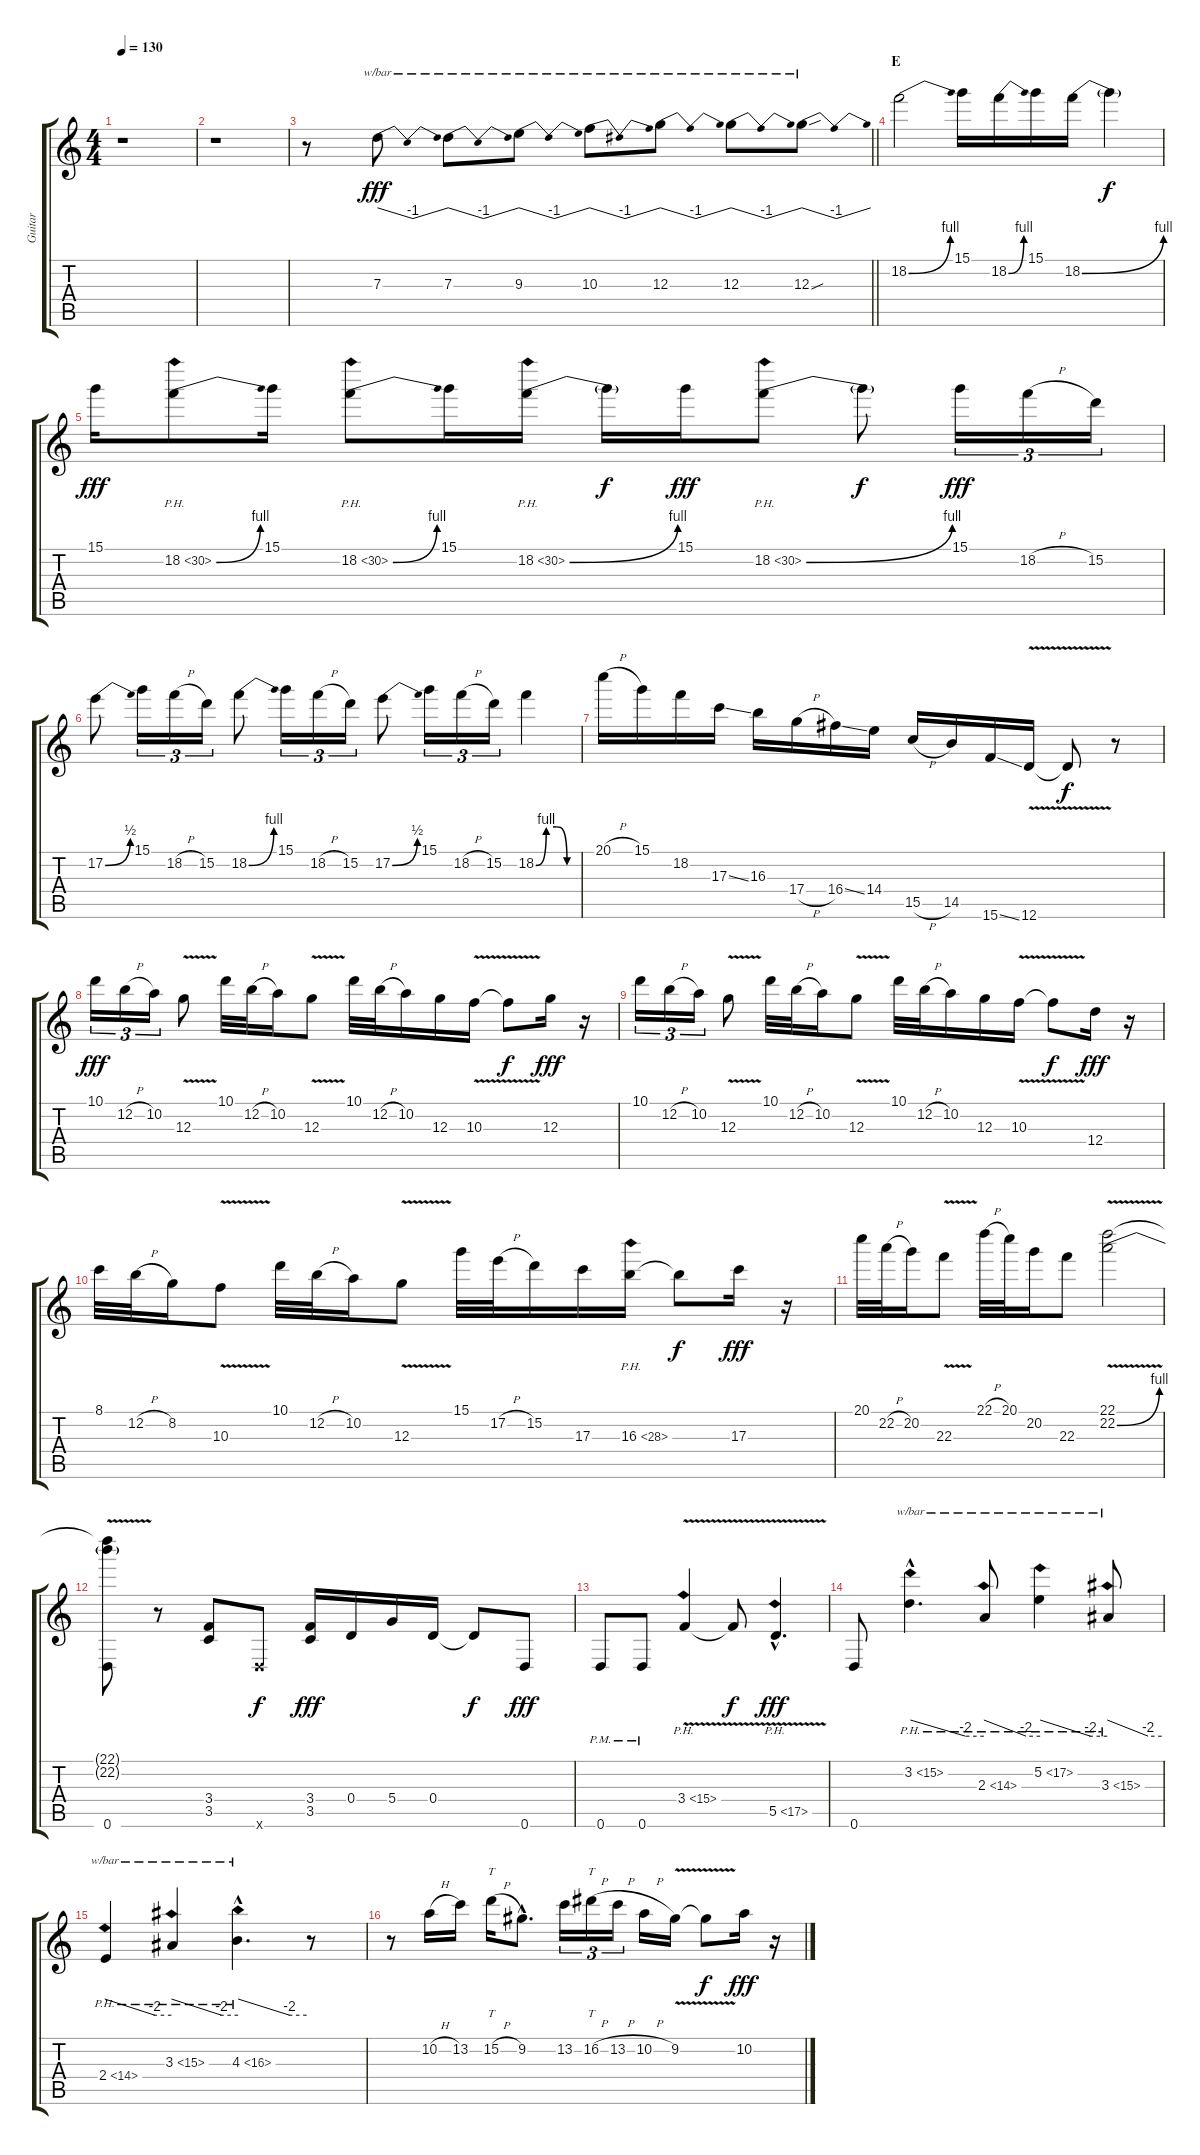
\track ("Guitar" "Guitar") {instrument distortionguitar}
\staff {score tabs}
\tuning (E4 B3 G3 D3 A2 D2) {hide}
\ts (4 4)
\tempo 130
\clef g2
\ks c
r.1{dy fff} |
r.1 |
\barLineRight lightlight
r.8 7.3.8{tbe (dip default 0 0 30 -4 60 0)} 7.3.8{tbe (dip default 0 0 30 -4 60 0)} 9.3.8{tbe (dip default 0 0 30 -4 60 0)} 10.3.8{tbe (dip default 0 0 30 -4 60 0)} 12.3.8{tbe (dip default 0 0 30 -4 60 0)} 12.3.8{tbe (dip default 0 0 30 -4 60 0)} 12.3{sou}.8{tbe (dip default 0 0 30 -4 60 0)} |
\section ("" "E")
18.2{be (bend 0 0 60 4)}.2 15.1.16 18.2{be (bend 0 0 60 4)}.16 15.1.16 18.2{be (bend 0 0 60 4)}.16 18.2{t}.4{dy f} |
15.1.16{dy fff} 18.2{be (bend 0 0 60 4) ph 12}.8 15.1.16 18.2{be (bend 0 0 60 4) ph 12}.8 15.1.16 18.2{be (bend 0 0 60 4) ph 12}.16 18.2{t}.16{dy f} 15.1.16{dy fff} 18.2{be (bend 0 0 60 4) ph 12}.8 18.2{t}.8{dy f} 15.1.16{tu (3 2) dy fff} 18.2{h}.16{tu (3 2)} 15.2.16{tu (3 2)} |
17.2{be (bend 0 0 60 2)}.8 15.1.16{tu (3 2)} 18.2{h}.16{tu (3 2)} 15.2.16{tu (3 2)} 18.2{be (bend 0 0 60 4)}.8 15.1.16{tu (3 2)} 18.2{h}.16{tu (3 2)} 15.2.16{tu (3 2)} 17.2{be (bend 0 0 60 2)}.8 15.1.16{tu (3 2)} 18.2{h}.16{tu (3 2)} 15.2.16{tu (3 2)} 18.2{be (custom 0 0 15 4 30 4 45 0 60 0)}.4 |
20.1{h}.16 15.1.16 18.2.16 17.3{ss}.16 16.3.16 17.4{h}.16 16.4{ss}.16 14.4.16 15.5{h}.16 14.5.16 15.6{ss}.16 12.6{v}.16 12.6{t}.8{dy f} r.8 |
10.1.16{tu (3 2) dy fff} 12.2{h}.16{tu (3 2)} 10.2.16{tu (3 2)} 12.3{v}.8 10.1.32 12.2{h}.32 10.2.16 12.3{v}.8 10.1.32 12.2{h}.32 10.2.16 12.3.16 10.3{v}.16 10.3{t}.8{dy f} 12.3.16{dy fff} r.16 |
10.1.16{tu (3 2)} 12.2{h}.16{tu (3 2)} 10.2.16{tu (3 2)} 12.3{v}.8 10.1.32 12.2{h}.32 10.2.16 12.3{v}.8 10.1.32 12.2{h}.32 10.2.16 12.3.16 10.3{v}.16 10.3{t}.8{dy f} 12.4.16{dy fff} r.16 |
8.1.32 12.2{h}.32 8.2.16 10.3{v}.8 10.1.32 12.2{h}.32 10.2.16 12.3{v}.8 15.1.32 17.2{h}.32 15.2.16 17.3.16 16.3{ph 12}.16 16.3{t}.8{dy f} 17.3.16{dy fff} r.16 |
20.1.32 22.2{h}.32 20.2.16 22.3{v}.8 22.1{h}.32 20.1.32 20.2.16 22.3.8 (22.1 22.2{be (bend 0 0 60 4) v}).2 |
(22.1{t} 22.2{t} 0.6).8 r.8 (3.4 3.5).8 0.6{x}.8{dy f} (3.4 3.5).16{dy fff} 0.4.16 5.4.16 0.4.16 0.4{t}.8{dy f} 0.6.8{dy fff} |
0.6{pm}.8 0.6{pm}.8 3.4{ph 12 v}.4 3.4{t}.8{dy f} 5.5{ph 12 v hac}.4{d dy fff} |
0.6.8 3.2{ph 12 hac}.4{d tbe (custom default 0 0 45 -8 60 -8)} 2.3{ph 12}.8{tbe (custom default 0 0 45 -8 60 -8)} 5.2{ph 12}.4{tbe (custom default 0 0 45 -8 60 -8)} 3.3{ph 12}.8{tbe (custom default 0 0 45 -8 60 -8)} |
2.4{ph 12}.4{tbe (custom default 0 0 45 -8 60 -8)} 3.3{ph 12}.4{tbe (custom default 0 0 45 -8 60 -8)} 4.3{ph 12 hac}.4{d tbe (custom default 0 0 45 -8 60 -8)} r.8 |
r.8 10.2{h}.16 13.2.16 15.2{h}.16{tt} 9.2{hac}.8{d} 13.2.16{tu (3 2)} 16.2{h}.16{tt tu (3 2)} 13.2{h}.16{tu (3 2)} 10.2{h}.16 9.2{v}.16 9.2{t}.8{dy f} 10.2.16{dy fff} r.16
